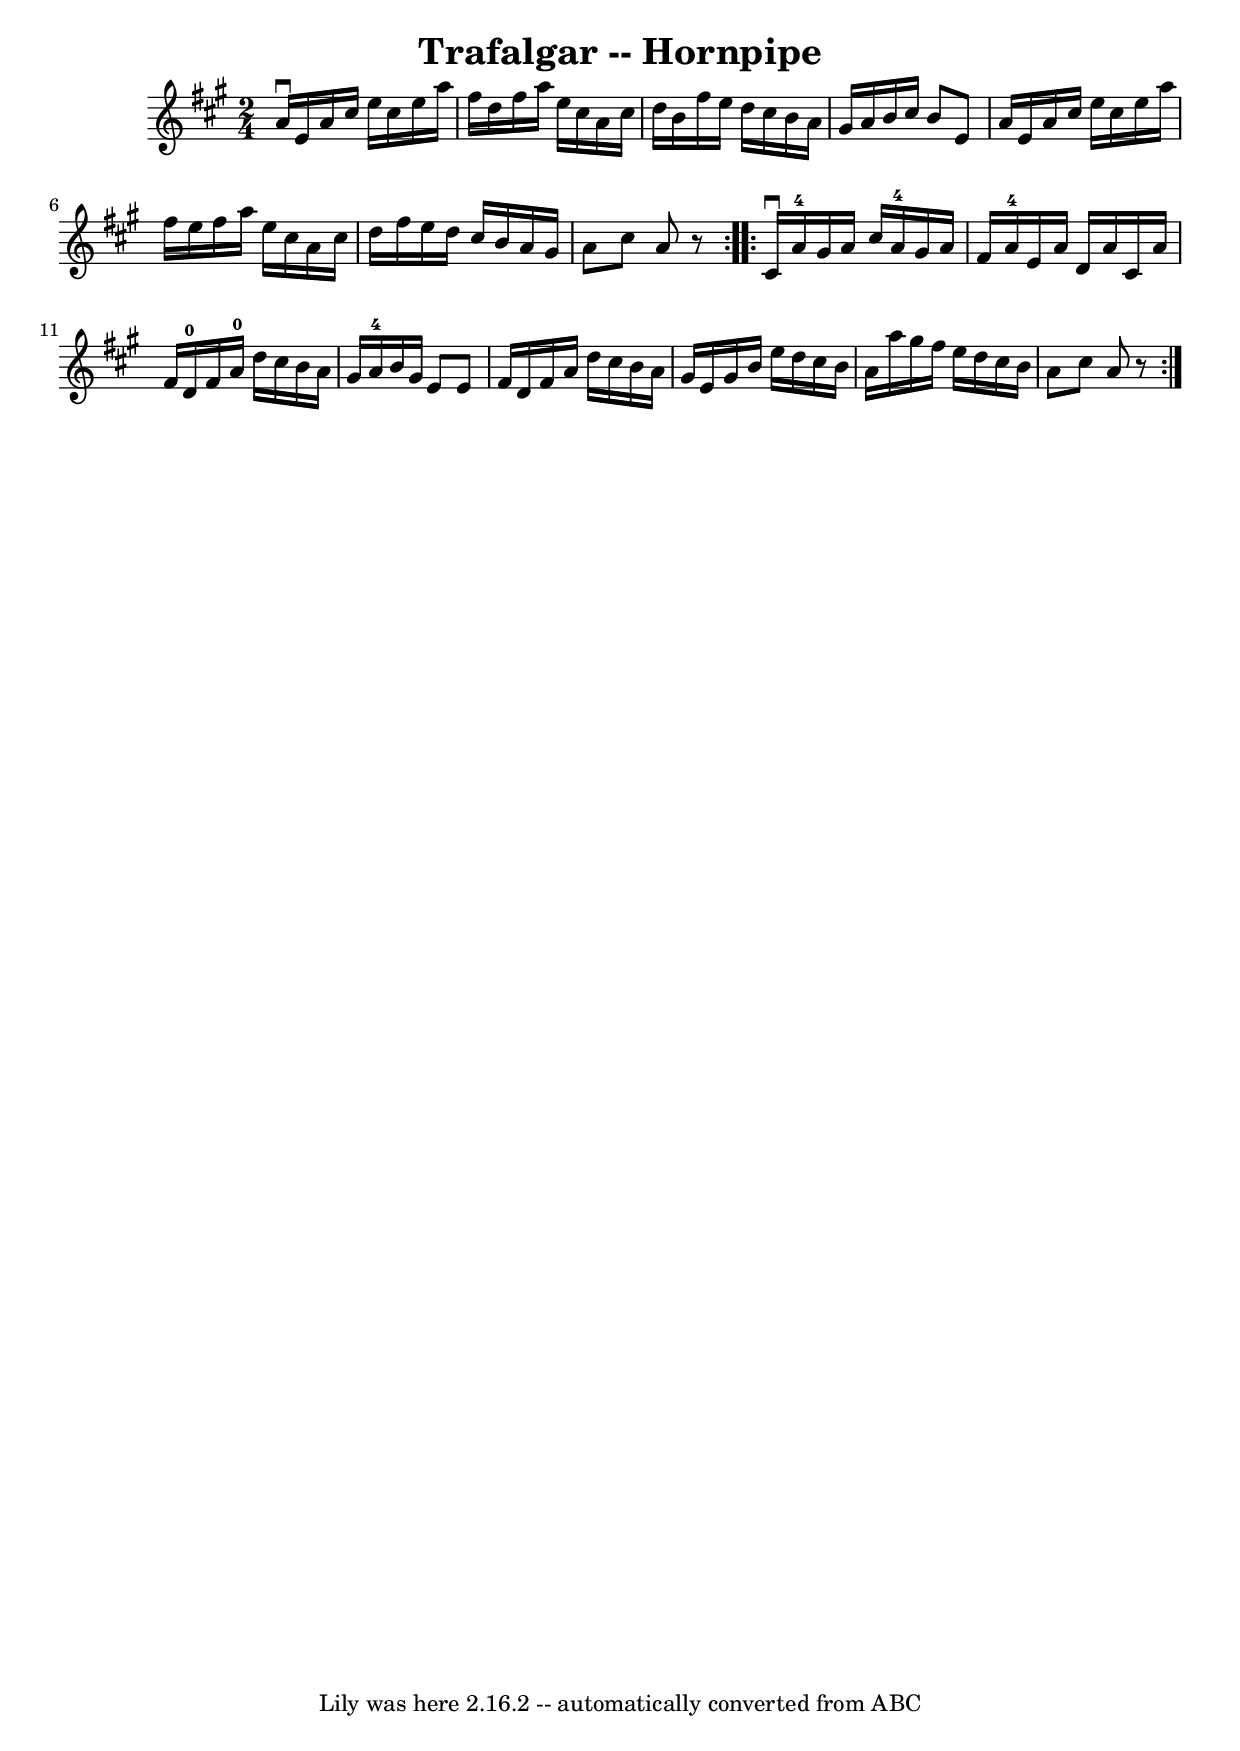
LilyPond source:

\version "2.7.40"
\include "Mammoth.ily"
\header {
	%% book = "Cole's 1000 Fiddle Tunes"
	crossRefNumber = "1"
	footnotes = ""
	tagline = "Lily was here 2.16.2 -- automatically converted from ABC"
	title = "Trafalgar -- Hornpipe"
}
voicedefault =  {


\repeat volta 2 {
\time 2/4 \key a \major a'16^\downbow e'16 a'16 cis''16 e''16    
cis''16 e''16 a''16  |
 fis''16 d''16 fis''16 a''16    
e''16 cis''16 a'16 cis''16  |
 d''16 b'16 fis''16    
e''16 d''16 cis''16 b'16 a'16  |
 gis'16 a'16 b'16    
cis''16 b'8 e'8  |
 a'16 e'16 a'16 cis''16 e''16    
cis''16 e''16 a''16  |
 fis''16 e''16 fis''16 a''16    
e''16 cis''16 a'16 cis''16  |
 d''16 fis''16 e''16    
d''16 cis''16 b'16 a'16 gis'16  |
 a'8 cis''8 a'8    
r8 }     \repeat volta 2 { cis'16^\downbow a'16-4 gis'16 a'16    
cis''16 a'16-4 gis'16 a'16  |
 fis'16 a'16-4 e'16    
a'16 d'16 a'16 cis'16 a'16  |
 fis'16 d'16-0 fis'16 
 a'16-0 d''16 cis''16 b'16 a'16  |
 gis'16 a'16 
-4 b'16 gis'16 e'8 e'8  |
 fis'16 d'16 fis'16    
a'16 d''16 cis''16 b'16 a'16  |
 gis'16 e'16 gis'16   
 b'16 e''16 d''16 cis''16 b'16  |
 a'16 a''16 gis''16 
 fis''16 e''16 d''16 cis''16 b'16  |
 a'8 cis''8    
a'8    r8 }   
}

\score{
    <<

	\context Staff="default"
	{
	    \voicedefault 
	}

    >>
	\layout {
	}
	\midi {}
}
